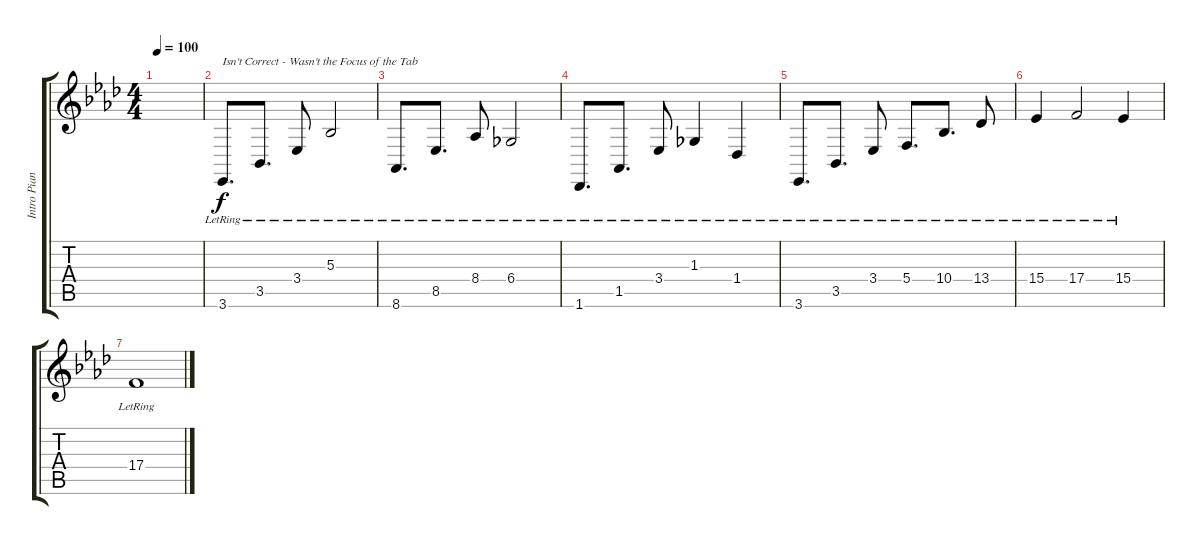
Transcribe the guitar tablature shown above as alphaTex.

\track ("Intro Piano" "Intro Pian") {instrument brightacousticpiano}
\staff {score tabs}
\tuning (D4 A3 F3 C3 G2 C2) {hide}
\ts (4 4)
\tempo 100
\clef g2
\ks ab
|
3.6{lr}.8{d txt "Isn't Correct - Wasn't the Focus of the Tab"} 3.5{lr}.8{d} 3.4{lr}.8 5.3{lr}.2 |
8.6{lr}.8{d} 8.5{lr}.8{d} 8.4{lr}.8 6.4{lr}.2 |
1.6{lr}.8{d} 1.5{lr}.8{d} 3.4{lr}.8 1.3{lr}.4 1.4{lr}.4 |
3.6{lr}.8{d} 3.5{lr}.8{d} 3.4{lr}.8 5.4{lr}.8{d} 10.4{lr}.8{d} 13.4{lr}.8 |
15.4{lr}.4{volume 3} 17.4{lr}.2 15.4{lr}.4 |
17.4{lr}.1
